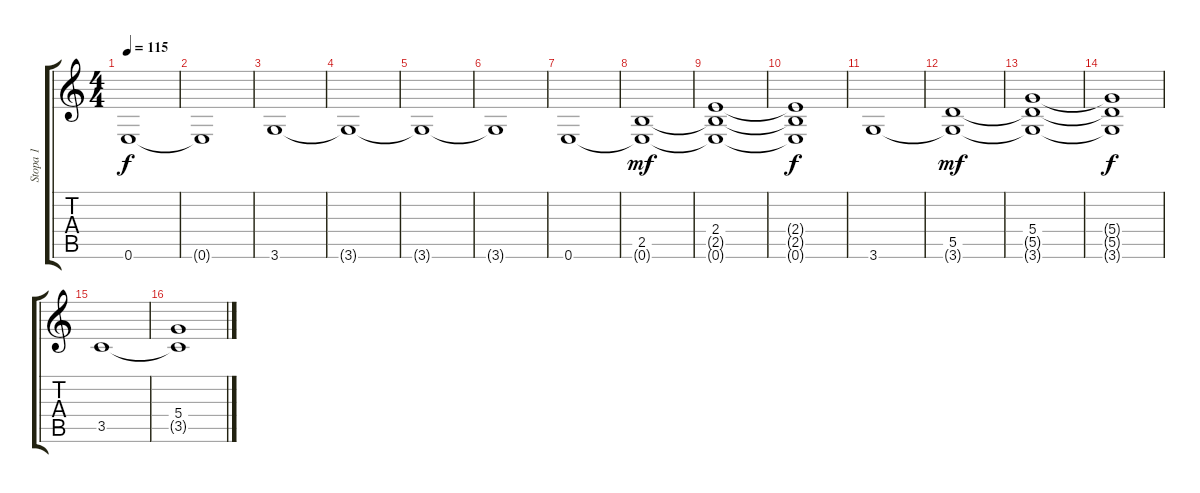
\track ("Stopa 1" "Stopa 1") {instrument distortionguitar}
\staff {score tabs}
\tuning (E4 B3 G3 D3 A2 E2) {hide}
\ts (4 4)
\tempo 115
\clef g2
\ks c
0.6{t}.1{dy f} |
0.6{t}.1 |
3.6.1{balance 0 instrument stringensemble1} |
3.6{t}.1 |
3.6{t}.1 |
3.6{t}.1 |
0.6.1{balance 0 instrument stringensemble1} |
(2.5 0.6{t}).1{dy mf} |
(2.4 2.5{t} 0.6{t}).1 |
(2.4{t} 2.5{t} 0.6{t}).1{dy f} |
3.6.1{balance 0 instrument stringensemble1} |
(5.5 3.6{t}).1{dy mf} |
(5.4 5.5{t} 3.6{t}).1 |
(5.4{t} 5.5{t} 3.6{t}).1{dy f} |
3.5.1 |
(5.4 3.5{t}).1
